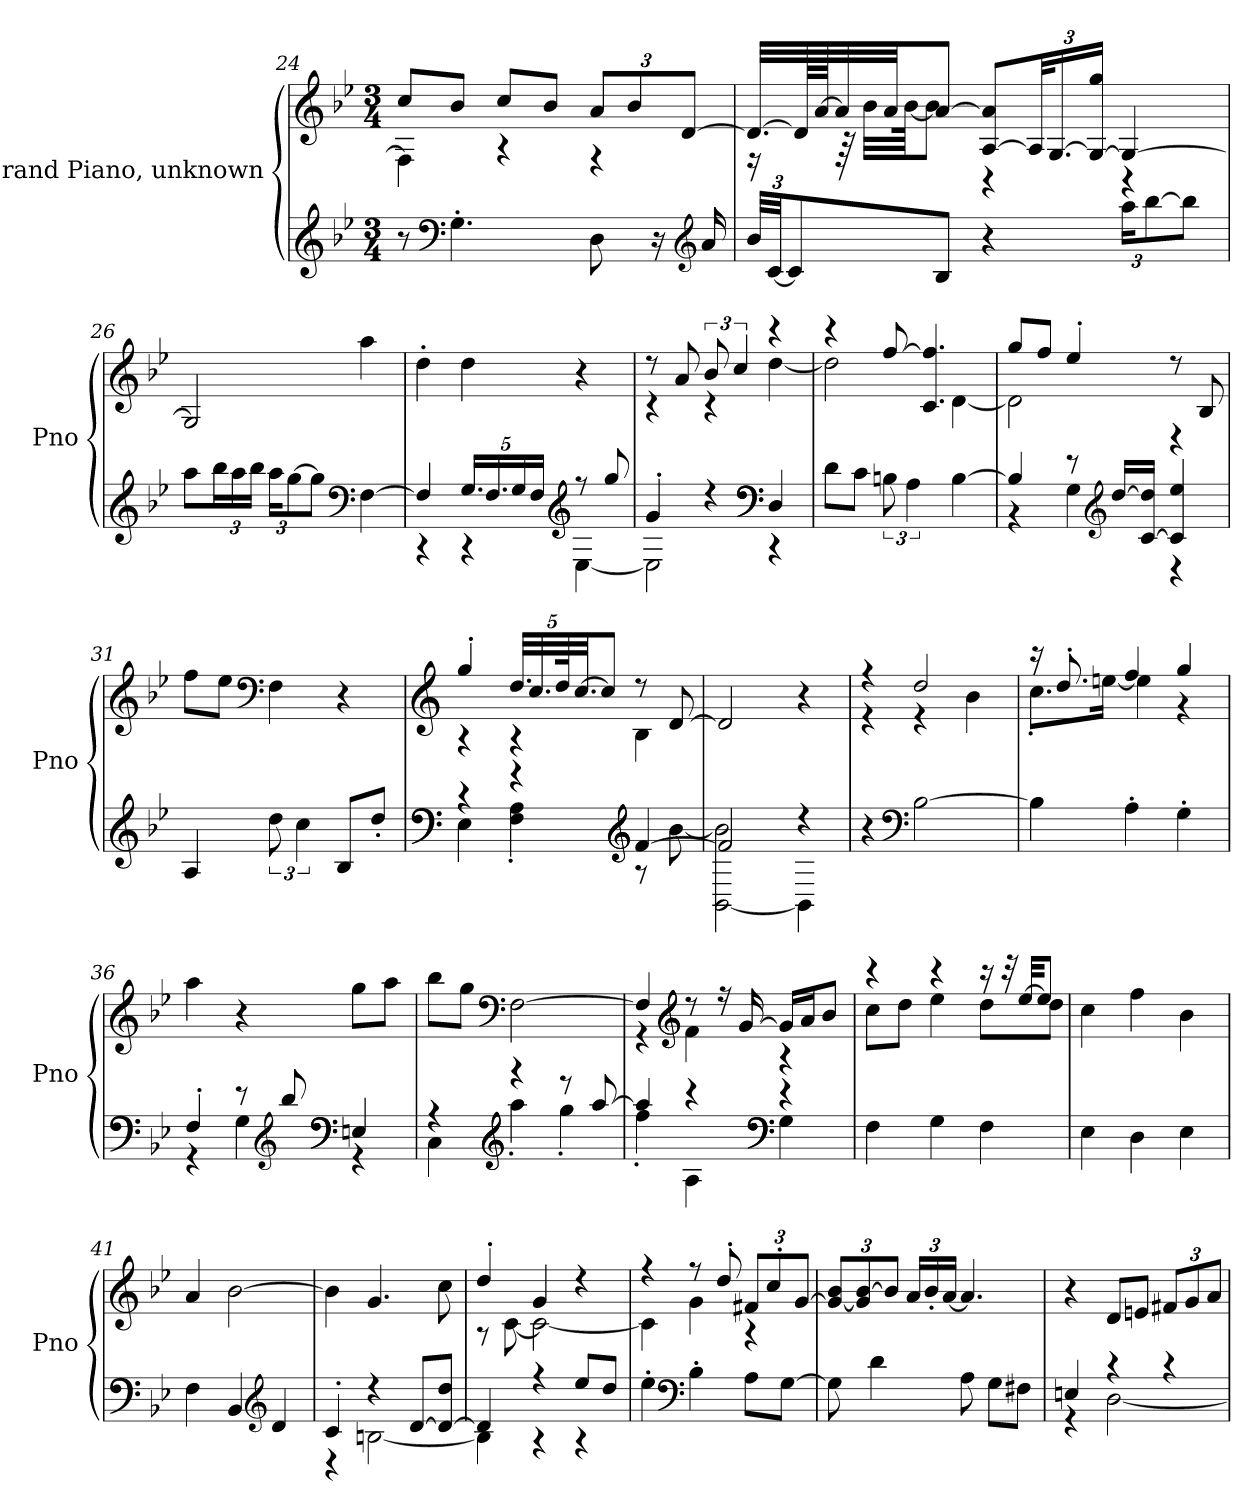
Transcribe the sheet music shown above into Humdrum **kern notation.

**kern	**kern
*part1	*part1
*staff2	*staff1
*I"Grand Piano, unknown	*
*I'Pno	*
*clefG2	*clefG2
*k[b-e-]	*k[b-e-]
*M3/4	*M3/4
=24	=24
*	*^
8r	8cc/L	4F#\]
*clefF4	*	*
4.G'\	8b-/J	.
.	8cc/L	4r
.	8b-/J	.
*	*Xbrackettup	*
8D\	12a/L	4r
.	12b-/	.
16r	.	.
.	[12d/J	.
*clefG2	*	*
16a/	.	.
!!LO:LB:g=z	!!
=25	=25	=25
*Xbrackettup	*	*
48b-/LLL	32.d/LLL_	16r
[48c/JJ	.	.
12c/]	.	.
.	128d/LL]	.
.	[128a/JJ	.
.	32a/]	64r
.	.	32b-\LLL
.	32a/JJ	.
.	.	[64b-\JJK
8B-/J	[8a/J	8b-\J]
4r	[8A/ 8a/]L	4r
.	48A/KL]	.
.	[24.G/	.
.	24G/_ 24gg/JJ	.
24aa\KL	4G/_	4r
[12bb-\	.	.
8bb-\J]	.	.
*	*v	*v
=26	=26
8aa\L	2G/]
24bb-\L	.
24aa\	.
24bb-\JJ	.
24aa\KL	.
[12gg\	.
8gg\J]	.
*clefF4	*
[4F\	4aa\
=27	=27
*^	*
4F/]	4r	4dd'\
20.G/LL	4r	4dd\
20.F/	.	.
20G/	.	.
20F/JJ	.	.
*clefG2	*	*
8r	[4E-\	4r
8gg/	.	.
!!LO:PB:g=z
=28	=28	=28
*	*	*^
4g'/	2E-\]	8r	4r
.	.	8a/	.
*	*	*brackettup	*
4r	.	12b-/	4r
.	.	6cc/	.
*clefF4	*	*	*
4D/	4r	4r	[4dd\
*v	*v	*	*
=29	=29	=29
8d\L	4r	2dd\]
8c\J	.	.
*brackettup	*	*
12Bn\	[8ff/	.
6A\	.	.
.	4.c/ 4.ff/]	.
[4B\	.	[4d\
=30	=30	=30
*^	*	*
4B/]	4r	8gg/L	2d\]
.	.	8ff/J	.
8r	4G\	4ee-'/	.
*clefG2	*	*	*
[16dd/LL	.	.	.
[16c/ 16dd/]JJ	.	.	.
4c/] 4ee-/	4r	8r	4r
.	.	8B-/	.
*v	*v	*	*
*	*v	*v
=31	=31
4A/	8ff\L
.	8ee-\J
*	*clefF4
12dd\	4F\
6cc\	.
8B-/L	4r
8dd'/J	.
=32	=32
*clefF4	*clefG2
*^	*^
4r	4E-\	4gg'/	4r
*	*	*Xbrackettup	*
4r	4F\' 4A\'	40.dd/LLL	4r
.	.	40.cc/	.
.	.	80dd/K	.
.	.	[40.cc/JJ	.
.	.	8cc/J]	.
*clefG2	*	*	*
[4f/	8r	8r	4B-\
.	[8b-\	[8d/	.
*	*	*v	*v
!!LO:LB:g=z
=33	=33	=33
2f/]	[2BB-\ 2b-\]	2d/]
4r	4BB-\]	4r
*v	*v	*
=34	=34
*	*^
4r	4r	4r
*clefF4	*	*
[2B-\	2dd/	4r
.	.	4b-\
=35	=35	=35
4B-\]	16r	8.cc'\L
.	8.dd'/	.
.	.	[16een\Jk
4A'\	4ff/	4ee\]
4G'\	4gg/	4r
*	*v	*v
=36	=36
*^	*
4F'/	4r	4aa\
8r	4G\	4r
*clefG2	*	*
8bb-/	.	.
*clefF4	*	*
4En/	4r	8gg\L
.	.	8aa\J
=37	=37	=37
4r	4C\	8bb-\L
.	.	8gg\J
*clefG2	*	*clefF4
4r	4aa'\	[2F\
8r	4gg'\	.
[8aa/	.	.
=38	=38	=38
*	*	*^
4aa/]	4ff'\	4F/]	4r
*	*	*clefG2	*
4r	4A\	8r	4f\
.	.	16r	.
.	.	[16g/	.
*clefF4	*	*	*
4r	4G\	16g/LL]	4r
.	.	16a/J	.
.	.	8b-/J	.
*v	*v	*	*
!!LO:LB:g=z	!!
=39	=39	=39
4F\	4r	8cc\L
.	.	8dd\J
4G\	4r	4ee-\
4F\	16r	8dd\L
.	32r	.
.	[32ee-/KKL	.
.	8ee-/J]	8dd\J
*	*v	*v
=40	=40
4E-\	4cc\
4D\	4ff\
4E-\	4b-\
=41	=41
4F\	4a/
4BB-/	[2b-\
*clefG2	*
4d/	.
=42	=42
*^	*
4c'/	4r	4b-\]
4r	[2Bn\	4.g/
[8d/L	.	.
8d/_ 8dd/J	.	8cc\
=43	=43	=43
*	*	*^
4d/]	4B\]	4dd'/	8r
.	.	.	[8c\
4r	4r	4g/	2c\_
8ee-/L	4r	4r	.
8dd/J	.	.	.
*v	*v	*	*
=44	=44	=44
4ee-'\	4r	4c\]
*clefF4	*	*
4B-'\	8r	4g\
.	8dd'/	.
8A\L	12f#X/L	4r
.	12cc'/	.
[8G\J	.	.
.	[12g/J	.
*	*v	*v
!!LO:LB:g=z
=45	=45
8G\]	12g/_ 12b-/L
.	12g/] [12b-/
4d\	.
.	12b-/J]
.	24a/LL
.	24b-'/
.	[24a/JJ
8A\	4.a/]
8G\L	.
8F#X\J	.
=46	=46
*^	*
4En/	4r	4r
4r	[2D\	8d/L
.	.	8en/J
4r	.	12f#X/L
.	.	12g/
.	.	12a/J
*v	*v	*
=	=
*-	*-
